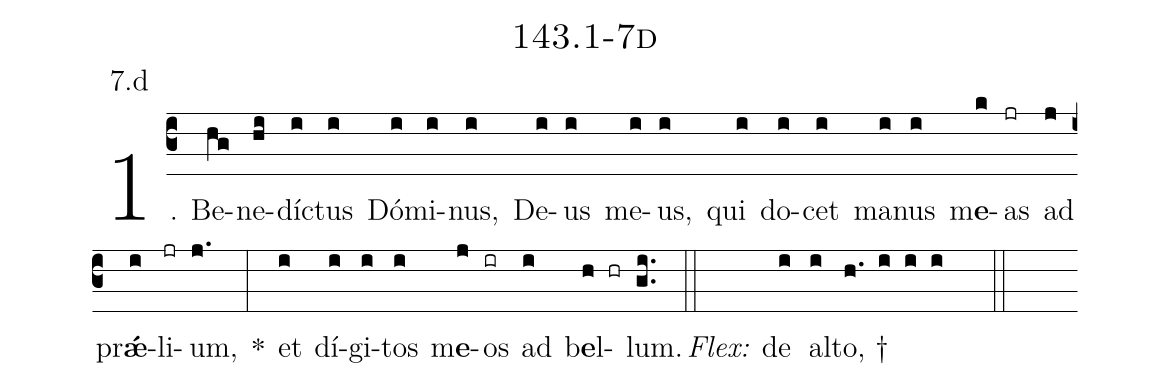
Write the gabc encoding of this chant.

name: 143.1-7d;
annotation: 7.d;
%%
(c3)1. Be(hg)ne(hi)díc(i)tus(i) Dó(i)mi(i)nus,(i) De(i)us(i) me(i)us,(i) qui(i) do(i)cet(i) ma(i)nus(i) m<b>e</b>(k)as(jr) ad(j) pr<b>ǽ</b>(i)li(jr)um,(j.) *(:) et(i) dí(i)gi(i)tos(i) m<b>e</b>(j)os(ir) ad(i) b<b>e</b>l(h hr)lum.(gi..) (::)
<i>Flex:</i>()  de(i) al(i)to, †(h. i i i  ::)
